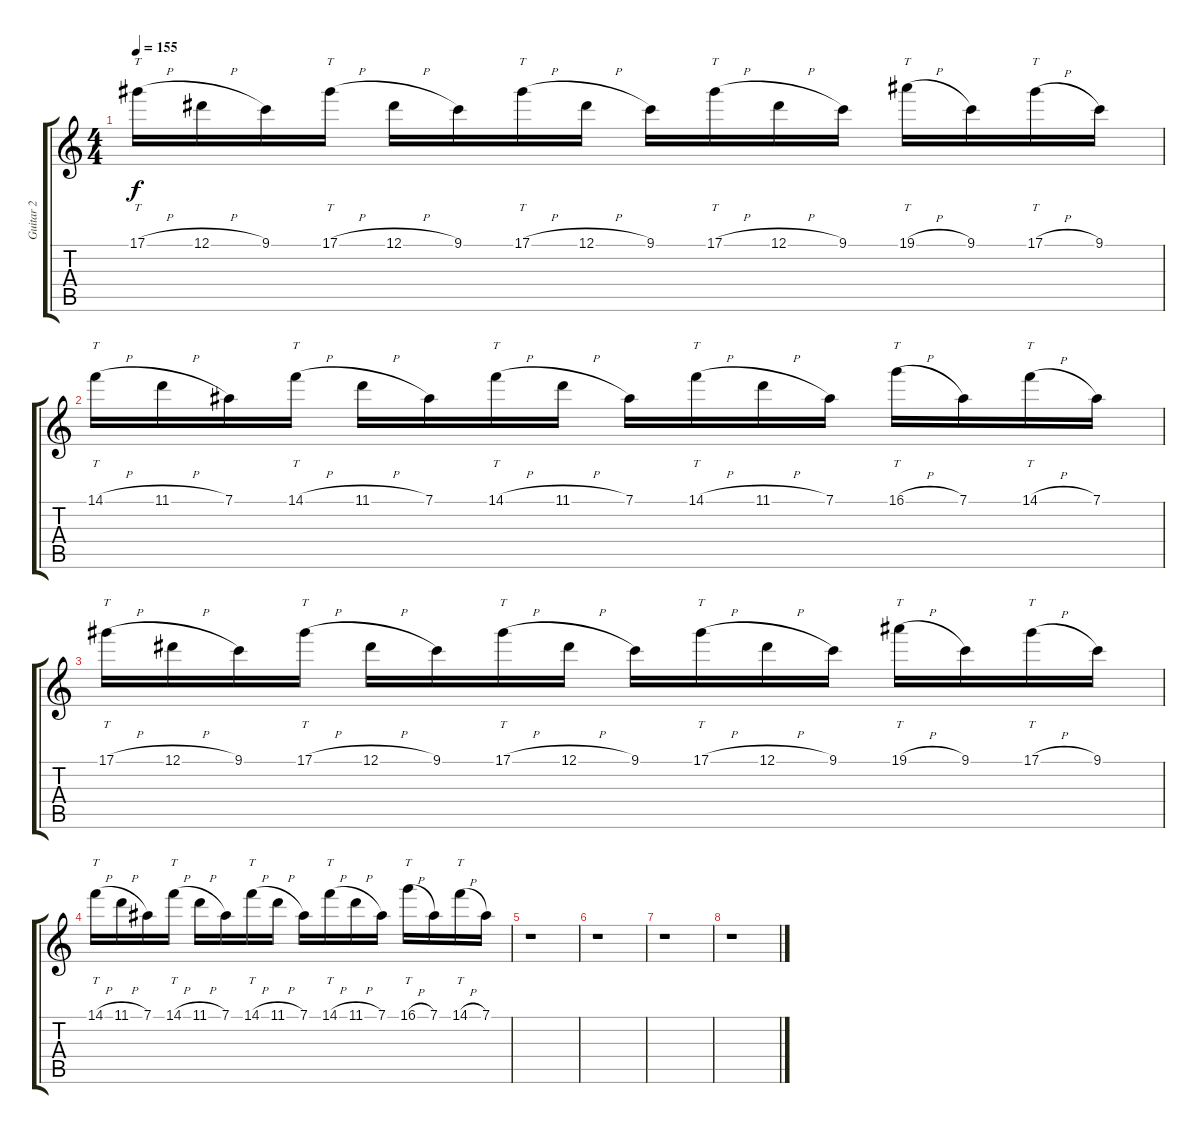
\track ("Guitar 2" "Guitar 2") {instrument acousticguitarnylon}
\staff {score tabs}
\tuning (Eb4 Bb3 Gb3 Db3 Ab2 Eb2) {hide}
\ts (4 4)
\tempo 155
\clef g2
\ks c
17.1{h}.16{tt dy f} 12.1{h}.16 9.1.16 17.1{h}.16{tt} 12.1{h}.16 9.1.16 17.1{h}.16{tt} 12.1{h}.16 9.1.16 17.1{h}.16{tt} 12.1{h}.16 9.1.16 19.1{h}.16{tt} 9.1.16 17.1{h}.16{tt} 9.1.16 |
14.1{h}.16{tt} 11.1{h}.16 7.1.16 14.1{h}.16{tt} 11.1{h}.16 7.1.16 14.1{h}.16{tt} 11.1{h}.16 7.1.16 14.1{h}.16{tt} 11.1{h}.16 7.1.16 16.1{h}.16{tt} 7.1.16 14.1{h}.16{tt} 7.1.16 |
17.1{h}.16{tt} 12.1{h}.16 9.1.16 17.1{h}.16{tt} 12.1{h}.16 9.1.16 17.1{h}.16{tt} 12.1{h}.16 9.1.16 17.1{h}.16{tt} 12.1{h}.16 9.1.16 19.1{h}.16{tt} 9.1.16 17.1{h}.16{tt} 9.1.16 |
14.1{h}.16{tt} 11.1{h}.16 7.1.16 14.1{h}.16{tt} 11.1{h}.16 7.1.16 14.1{h}.16{tt} 11.1{h}.16 7.1.16 14.1{h}.16{tt} 11.1{h}.16 7.1.16 16.1{h}.16{tt} 7.1.16 14.1{h}.16{tt} 7.1.16 |
r.1 |
r.1 |
r.1 |
r.1
